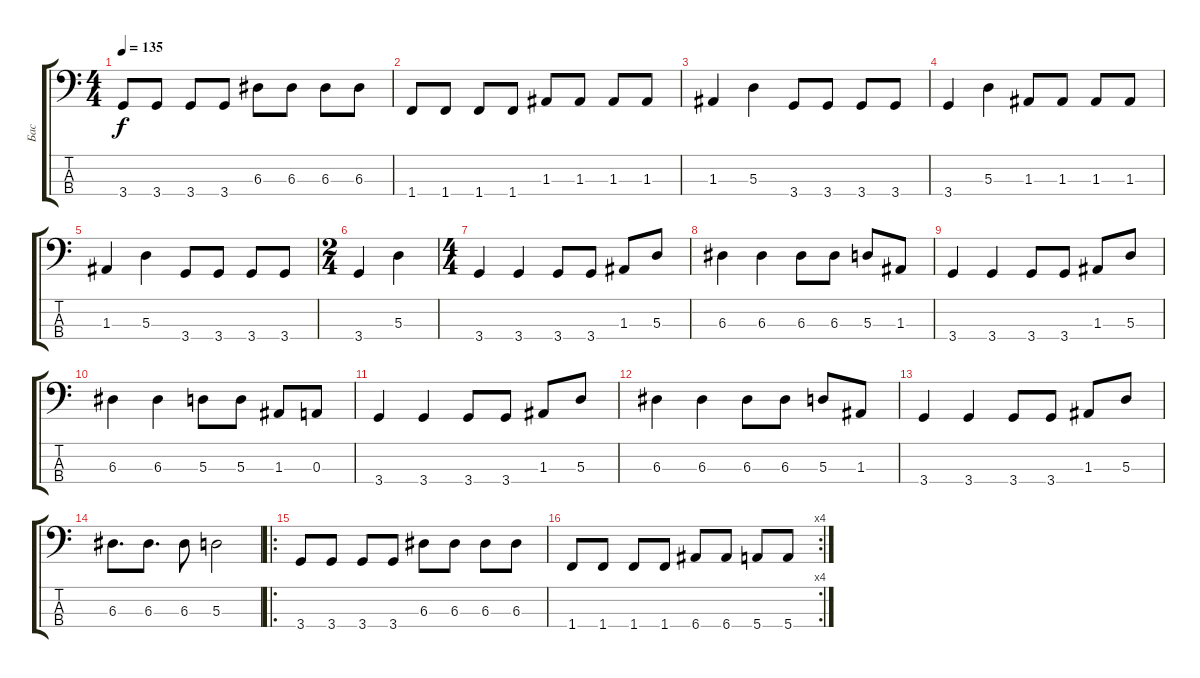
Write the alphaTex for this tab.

\track ("Бас" "Бас") {instrument electricbasspick}
\staff {score tabs}
\tuning (G2 D2 A1 E1) {hide}
\ts (4 4)
\tempo 135
\clef f4
\ks c
3.4.8{dy f} 3.4.8 3.4.8 3.4.8 6.3.8 6.3.8 6.3.8 6.3.8 |
1.4.8 1.4.8 1.4.8 1.4.8 1.3.8 1.3.8 1.3.8 1.3.8 |
1.3.4 5.3.4 3.4.8 3.4.8 3.4.8 3.4.8 |
3.4.4 5.3.4 1.3.8 1.3.8 1.3.8 1.3.8 |
1.3.4 5.3.4 3.4.8 3.4.8 3.4.8 3.4.8 |
\ts (2 4)
3.4.4 5.3.4 |
\ts (4 4)
3.4.4 3.4.4 3.4.8 3.4.8 1.3.8 5.3.8 |
6.3.4 6.3.4 6.3.8 6.3.8 5.3.8 1.3.8 |
3.4.4 3.4.4 3.4.8 3.4.8 1.3.8 5.3.8 |
6.3.4 6.3.4 5.3.8 5.3.8 1.3.8 0.3.8 |
3.4.4 3.4.4 3.4.8 3.4.8 1.3.8 5.3.8 |
6.3.4 6.3.4 6.3.8 6.3.8 5.3.8 1.3.8 |
3.4.4 3.4.4 3.4.8 3.4.8 1.3.8 5.3.8 |
6.3.8{d} 6.3.8{d} 6.3.8 5.3.2 |
\ro
3.4.8 3.4.8 3.4.8 3.4.8 6.3.8 6.3.8 6.3.8 6.3.8 |
\rc 4
1.4.8 1.4.8 1.4.8 1.4.8 6.4.8 6.4.8 5.4.8 5.4.8
